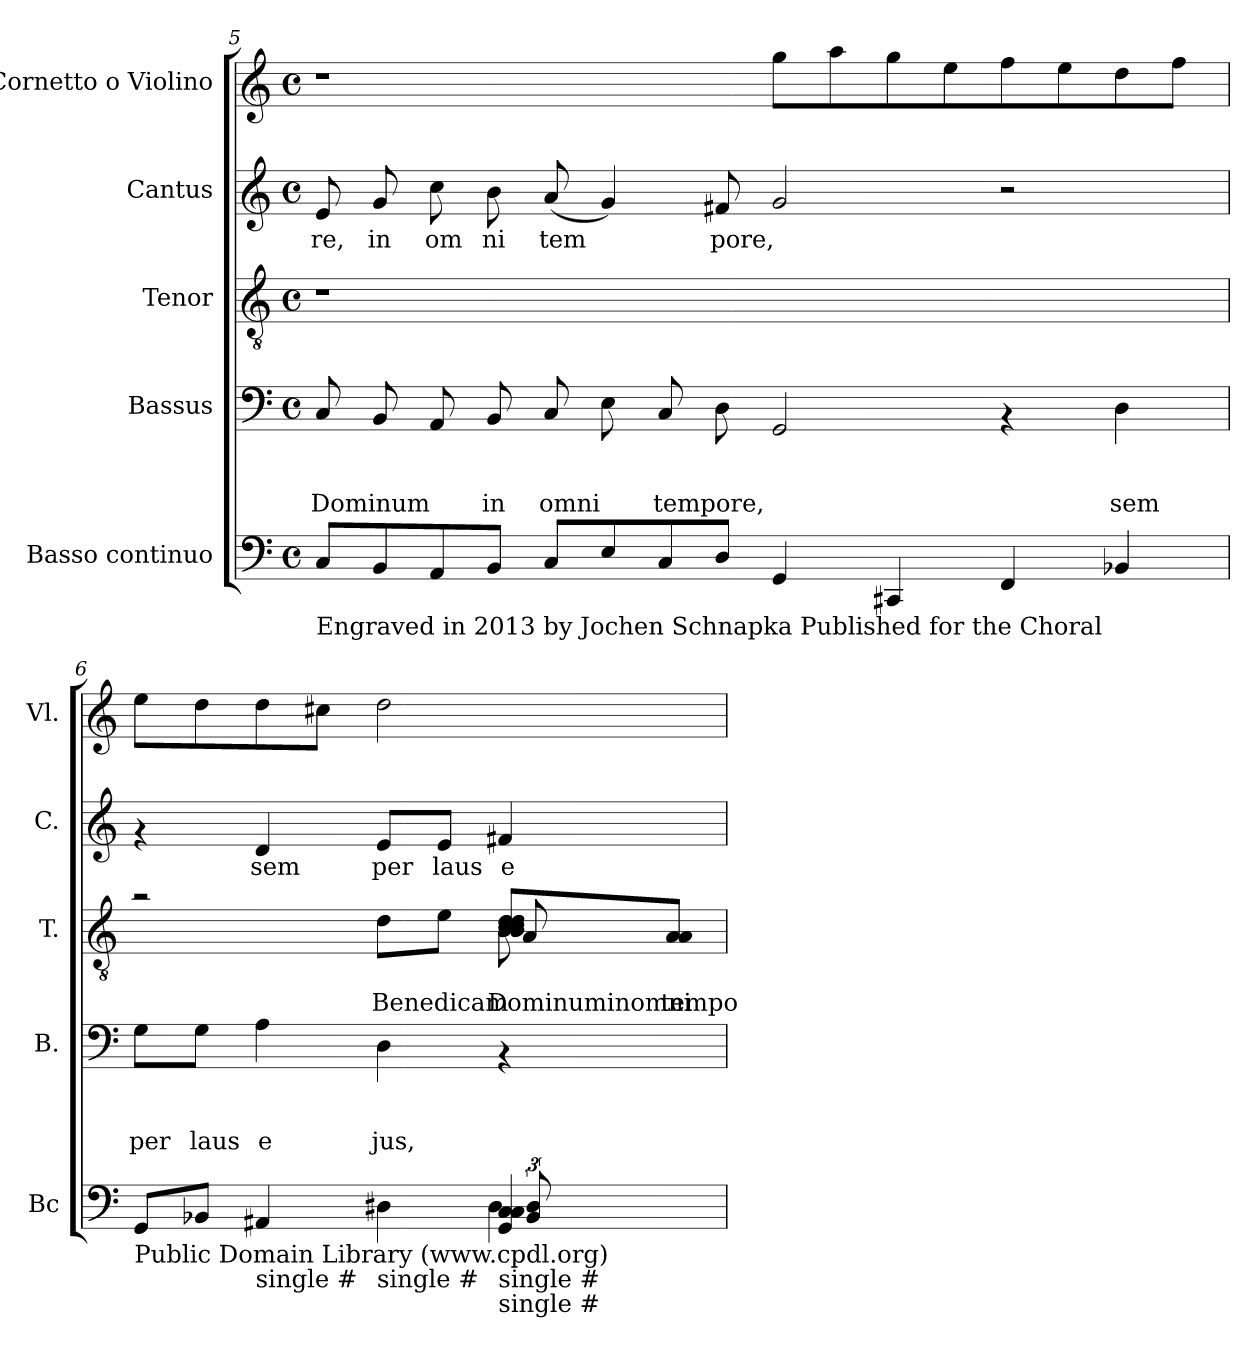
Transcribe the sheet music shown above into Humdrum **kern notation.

**kern	**kern	**text	**text	**text	**kern	**text	**text	**kern	**text	**kern
*part5	*part4	*part4	*part4	*part4	*part3	*part3	*part3	*part2	*part2	*part1
*staff5	*staff4	*staff4	*staff4	*staff4	*staff3	*staff3	*staff3	*staff2	*staff2	*staff1
*I"Basso continuo	*I"Bassus	*	*	*	*I"Tenor	*	*	*I"Cantus	*	*I"Cornetto o Violino
*I'Bc	*I'B.	*	*	*	*I'T.	*	*	*I'C.	*	*I'Vl.
*clefF4	*clefF4	*	*	*	*clefGv2	*	*	*clefG2	*	*clefG2
*ITrd7c12	*	*	*	*	*	*	*	*	*	*
*k[]	*k[]	*	*	*	*k[]	*	*	*k[]	*	*k[]
*C:	*C:	*	*	*	*C:	*	*	*C:	*	*C:
*M4/4	*M4/4	*	*	*	*M4/4	*	*	*M4/4	*	*M4/4
*met(c)	*met(c)	*	*	*	*met(c)	*	*	*met(c)	*	*met(c)
=5	=5	=5	=5	=5	=5	=5	=5	=5	=5	=5
!LO:TX:b:t=Engraved in 2013 by Jochen Schnapka Published for the Choral	!	!	!	!	!	!	!	!	!	!
!	!	!	!	!LO:LY:b	!	!	!	!	!LO:LY:b	!
8CC/L	8C/	.	.	Dominum	1r	.	.	8e/	re,	1r
!	!	!	!	!	!	!	!	!	!LO:LY:b	!
8BBB/	8BB/	.	.	.	.	.	.	8g/	in	.
!	!	!	!	!	!	!	!	!	!LO:LY:b	!
8AAA/	8AA/	.	.	.	.	.	.	8cc\	om	.
!	!	!	!	!LO:LY:b	!	!	!	!	!LO:LY:b	!
8BBB/J	8BB/	.	.	in	.	.	.	8b\	ni	.
!	!	!	!	!LO:LY:b	!	!	!	!	!LO:LY:b	!
8CC/L	8C/	.	.	omni	.	.	.	(<8a/	tem	.
8EE/	8E\	.	.	.	.	.	.	4g/)	.	.
!	!	!	!	!LO:LY:b	!	!	!	!	!	!
8CC/	8C/	.	.	tempore,	.	.	.	.	.	.
!	!	!	!	!	!	!	!	!	!LO:LY:b	!
8DD/J	8D\	.	.	.	.	.	.	8f#X/	pore,	.
4GGG/	2GG/	.	.	.	1ryy	.	.	2g/	.	8gg\L
.	.	.	.	.	.	.	.	.	.	8aa\
4CCC#X/	.	.	.	.	.	.	.	.	.	8gg\
.	.	.	.	.	.	.	.	.	.	8ee\
4FFF/	4rAA	.	.	.	.	.	.	2r	.	8ff\
.	.	.	.	.	.	.	.	.	.	8ee\
!	!	!	!	!LO:LY:b	!	!	!	!	!	!
4BBB-X/	4D\	.	.	sem	.	.	.	.	.	8dd\
.	.	.	.	.	.	.	.	.	.	8ff\J
!!LO:PB:g=z
=6	=6	=6	=6	=6	=6	=6	=6	=6	=6	=6
*^	*	*	*	*	*	*	*	*	*	*
*	*^	*	*	*	*	*	*	*	*	*	*
!LO:TX:b:t=Public Domain Library (www.cpdl.org)	!	!	!	!	!	!	!	!	!	!	!	!
!	!	!	!	!	!	!LO:LY:b	!	!	!	!	!	!
*	*	*	*	*	*	*	*^	*	*	*	*	*
*	*	*	*	*	*	*	*	*^	*	*	*	*	*
8GGG/L	2.ryy	2.ryy	8G\L	.	.	per	2ra	2.ryy	2.ryy	.	.	4rf	.	8ee\L
!	!	!	!	!	!	!LO:LY:b	!	!	!	!	!	!	!	!
8BBB-X/J	.	.	8G\J	.	.	laus	.	.	.	.	.	.	.	8dd\
!LO:TX:b:t=single #	!	!	!	!	!	!	!	!	!	!	!	!	!	!
!	!	!	!	!	!	!LO:LY:b	!	!	!	!	!	!	!LO:LY:b	!
4AAA#/	.	.	4A\	.	.	e	.	.	.	.	.	4d/	sem	8dd\
.	.	.	.	.	.	.	.	.	.	.	.	.	.	8cc#X\J
!LO:TX:b:t=single #	!	!	!	!	!	!	!	!	!	!	!	!	!	!
!	!	!	!	!	!	!LO:LY:b	!	!	!	!	!LO:LY:b	!	!LO:LY:b	!
4DD#\	.	.	4D\	.	.	jus,	8d\L	.	.	.	Benedicam	8e/L	per	2dd\
!	!	!	!	!	!	!	!	!	!	!	!	!	!LO:LY:b	!
.	.	.	.	.	.	.	8e\J	.	.	.	.	8e/J	laus	.
!LO:TX:b:t=single #	!	!	!	!	!	!	!	!	!	!	!	!	!	!
!LO:TX:b:t=single #	!	!	!	!	!	!	!	!	!	!	!	!	!	!
!	!	!	!	!	!	!	!	!	!	!	!LO:LY:b	!	!LO:LY:b	!
4GGG/ 4CC/ 4CC/	4DD#\	12BBB-/ 12DD#/	4rAA	.	.	.	8B/ 8B/ 8c/ 8c/ 8d/ 8d/L	8A/	8B\	.	Dominuminomni	4f#X/	e	.
.	.	6ryy	.	.	.	.	.	.	.	.	.	.	.	.
!	!	!	!	!	!	!	!	!	!	!	!LO:LY:b	!	!	!
.	.	.	.	.	.	.	8A/ 8A/J	8ryy	8ryy	.	tempo	.	.	.
*v	*v	*v	*	*	*	*	*v	*v	*v	*	*	*	*	*
=	=	=	=	=	=	=	=	=	=	=
*-	*-	*-	*-	*-	*-	*-	*-	*-	*-	*-
